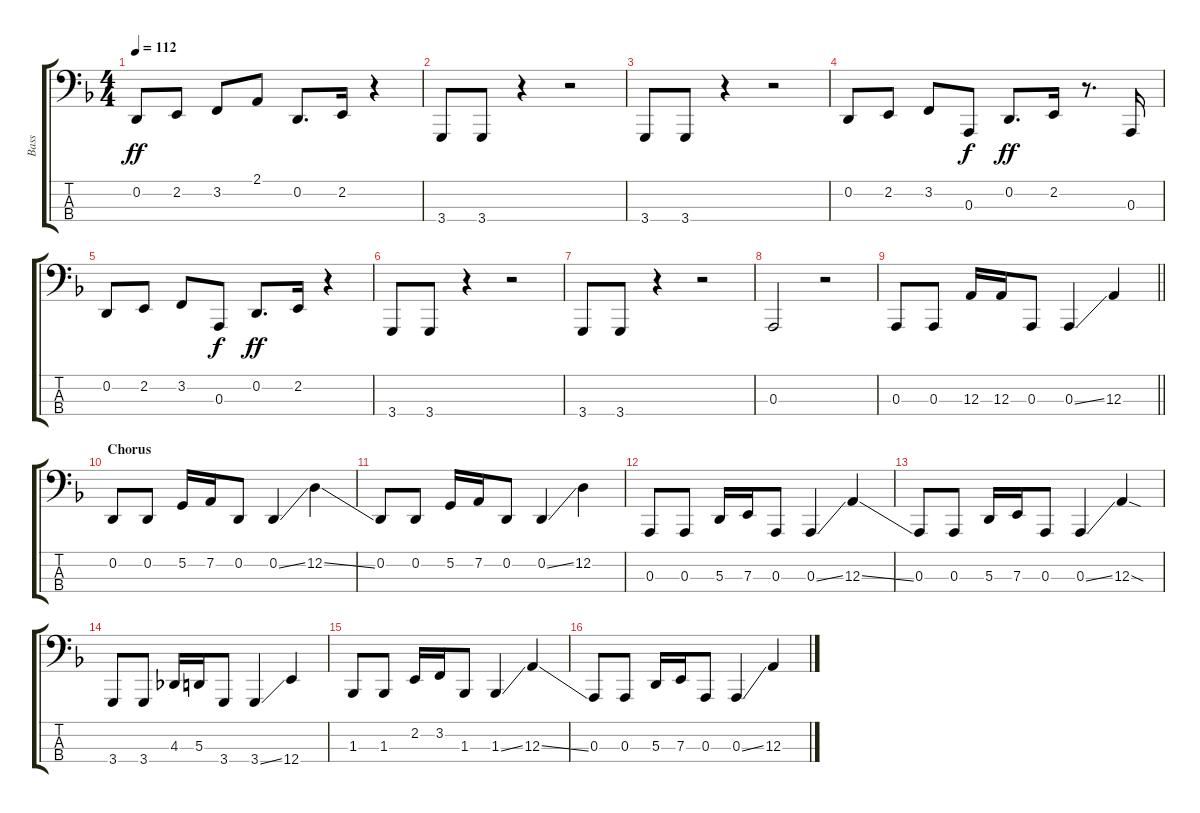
\track ("Bass " "Bass ") {instrument lead8bassandlead}
\staff {score tabs}
\tuning (G2 D2 A1 E1) {hide}
\ts (4 4)
\tempo 112
\clef f4
\ks dminor
0.2.8{dy ff} 2.2.8 3.2.8 2.1.8 0.2.8{d} 2.2.16 r.4 |
3.4.8 3.4.8 r.4 r.2 |
3.4.8 3.4.8 r.4 r.2 |
0.2.8 2.2.8 3.2.8 0.3.8{dy f} 0.2.8{d dy ff} 2.2.16 r.8{d} 0.3.16 |
0.2.8 2.2.8 3.2.8 0.3.8{dy f} 0.2.8{d dy ff} 2.2.16 r.4 |
3.4.8 3.4.8 r.4 r.2 |
3.4.8 3.4.8 r.4 r.2 |
0.3.2 r.2 |
\barLineRight lightlight
0.3.8 0.3.8 12.3.16 12.3.16 0.3.8 0.3{ss}.4 12.3.4 |
\section ("" "Chorus")
0.2.8 0.2.8 5.2.16 7.2.16 0.2.8 0.2{ss}.4 12.2{ss}.4 |
0.2.8 0.2.8 5.2.16 7.2.16 0.2.8 0.2{ss}.4 12.2.4 |
0.3.8 0.3.8 5.3.16 7.3.16 0.3.8 0.3{ss}.4 12.3{ss}.4 |
0.3.8 0.3.8 5.3.16 7.3.16 0.3.8 0.3{ss}.4 12.3{sod}.4 |
3.4.8 3.4.8 4.3.16 5.3.16 3.4.8 3.4{ss}.4 12.4.4 |
1.3.8 1.3.8 2.2.16 3.2.16 1.3.8 1.3{ss}.4 12.3{ss}.4 |
0.3.8 0.3.8 5.3.16 7.3.16 0.3.8 0.3{ss}.4 12.3{ss}.4
